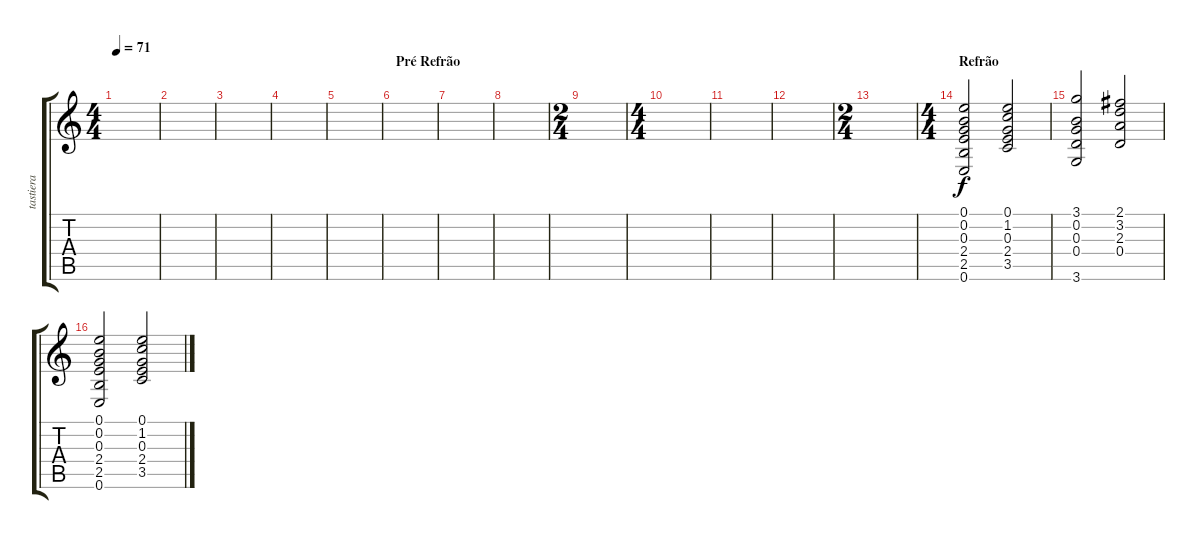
\track ("tastiera" "tastiera") {instrument electricguitarclean}
\staff {score tabs}
\tuning (E4 B3 G3 D3 A2 E2) {hide}
\ts (4 4)
\tempo 71
\clef g2
\ks c
|
|
|
|
|
\section ("" "Pré Refrão")
|
|
|
\ts (2 4)
|
\ts (4 4)
|
|
|
\ts (2 4)
|
\ts (4 4)
\section ("" "Refrão")
(0.1 0.2 0.3 2.4 2.5 0.6).2 (0.1 1.2 0.3 2.4 3.5).2 |
(3.1 0.2 0.3 0.4 3.6).2 (2.1 3.2 2.3 0.4).2 |
(0.1 0.2 0.3 2.4 2.5 0.6).2 (0.1 1.2 0.3 2.4 3.5).2
